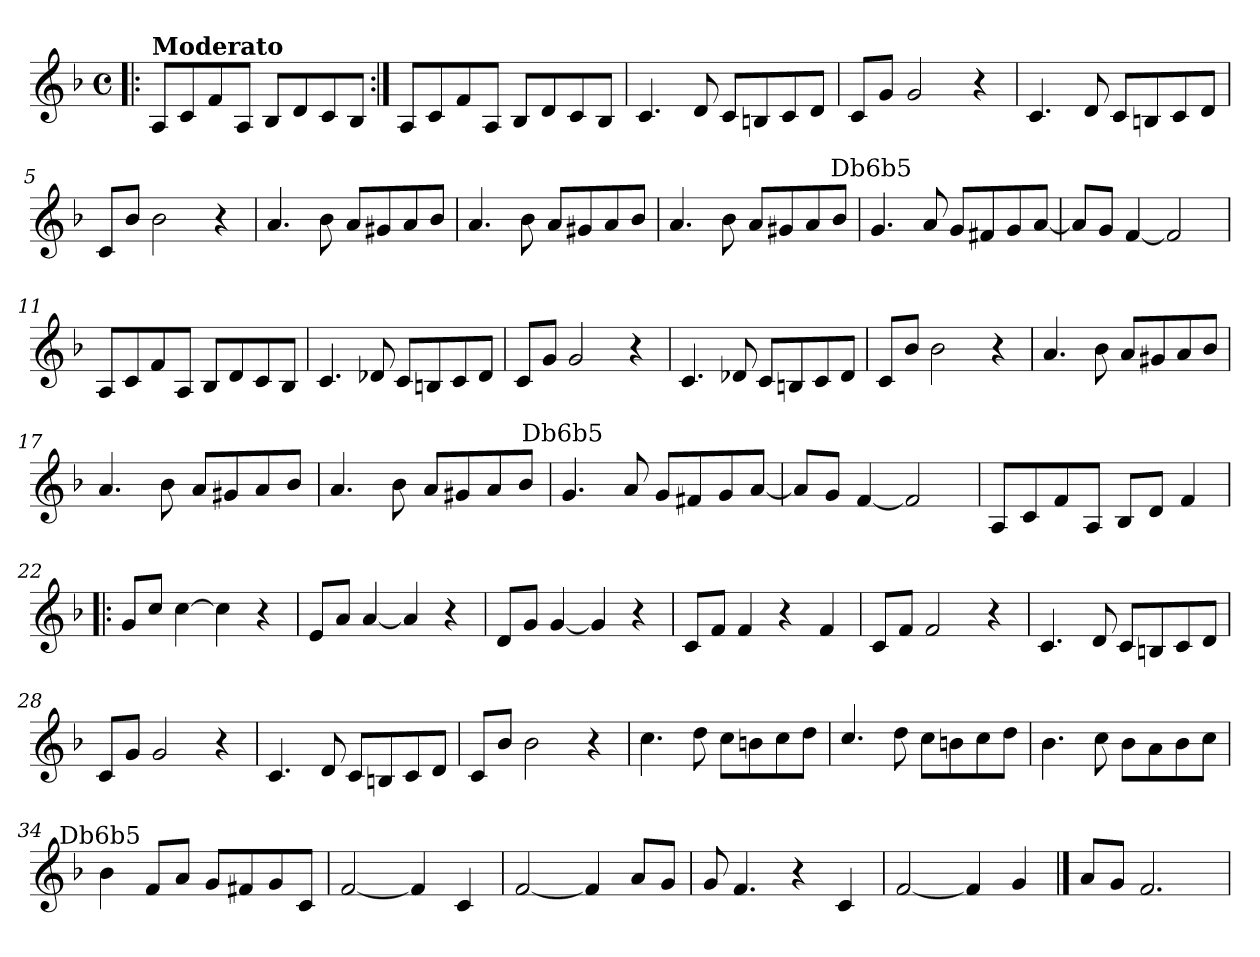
**kern
*part1
*staff1
*clefG2
*k[b-]
*F:
*M4/4
*met(c)
*MM120
=!|:
!LO:TX:a:B:t=Moderato
8A/L
8c/
8f/
8A/J
8B-/L
8d/
8c/
8B-/J
=1X:|!
8A/L
8c/
8f/
8A/J
8B-/L
8d/
8c/
8B-/J
=2X
4.c/
8d/
8c/L
8Bn/
8c/
8d/J
=3X
8c/L
8g/J
2g/
4r
!!LO:LB:g=z
=4X
4.c/
8d/
8c/L
8Bn/
8c/
8d/J
=5X
8c/L
8b-/J
2b-\
4r
=6X
4.a/
8b-\
8a/L
8g#X/
8a/
8b-/J
=7X
4.a/
8b-\
8a/L
8g#X/
8a/
8b-/J
!!LO:LB:g=z
=8X
4.a/
8b-\
8a/L
8g#X/
8a/
8b-/J
=9X
!LO:TX:a:cj:t=Db6b5
4.g/
8a/
8g/L
8f#X/
8g/
[8a/J
=10X
8a/L]
8g/J
[4f/
2f/]
=11X
8A/L
8c/
8f/
8A/J
8B-/L
8d/
8c/
8B-/J
!!LO:LB:g=z
=12X
4.c/
8d-X/
8c/L
8Bn/
8c/
8d-/J
=13X
8c/L
8g/J
2g/
4r
=14X
4.c/
8d-X/
8c/L
8Bn/
8c/
8d-/J
=15X
8c/L
8b-/J
2b-\
4r
=16X
4.a/
8b-\
8a/L
8g#X/
8a/
8b-/J
!!LO:LB:g=z
=17X
4.a/
8b-\
8a/L
8g#X/
8a/
8b-/J
=18X
4.a/
8b-\
8a/L
8g#X/
8a/
8b-/J
=19X
!LO:TX:a:cj:t=Db6b5
4.g/
8a/
8g/L
8f#X/
8g/
[8a/J
=20X
8a/L]
8g/J
[4f/
2f/]
=21X
8A/L
8c/
8f/
8A/J
8B-/L
8d/J
4f/
!!LO:LB:g=z
=22X!|:
8g/L
8cc/J
[4cc\
4cc\]
4r
=23X
8e/L
8a/J
[4a/
4a/]
4r
=24X
8d/L
8g/J
[4g/
4g/]
4r
=25X
8c/L
8f/J
4f/
4r
4f/
=26X
8c/L
8f/J
2f/
4r
!!LO:LB:g=z
=27X
4.c/
8d/
8c/L
8Bn/
8c/
8d/J
=28X
8c/L
8g/J
2g/
4r
=29X
4.c/
8d/
8c/L
8Bn/
8c/
8d/J
=30X
8c/L
8b-/J
2b-\
4r
=31X
4.cc\
8dd\
8cc\L
8bn\
8cc\
8dd\J
!!LO:LB:g=z
=32X
4.cc/
8dd\
8cc\L
8bn\
8cc\
8dd\J
=33X
4.b-\
8cc\
8b-\L
8a\
8b-\
8cc\J
=34X
!LO:TX:a:cj:t=Db6b5
4b-\
8f/L
8a/J
8g/L
8f#X/
8g/
8c/J
=35X
[2f/
4f/]
4c/
!!LO:LB:g=z
=36X
[2f/
4f/]
8a/L
8g/J
=37X
8g/
4.f/
4r
4c/
=38X
[2f/
4f/]
4g/
==39X
8a/L
8g/J
2.f/
=
*-
